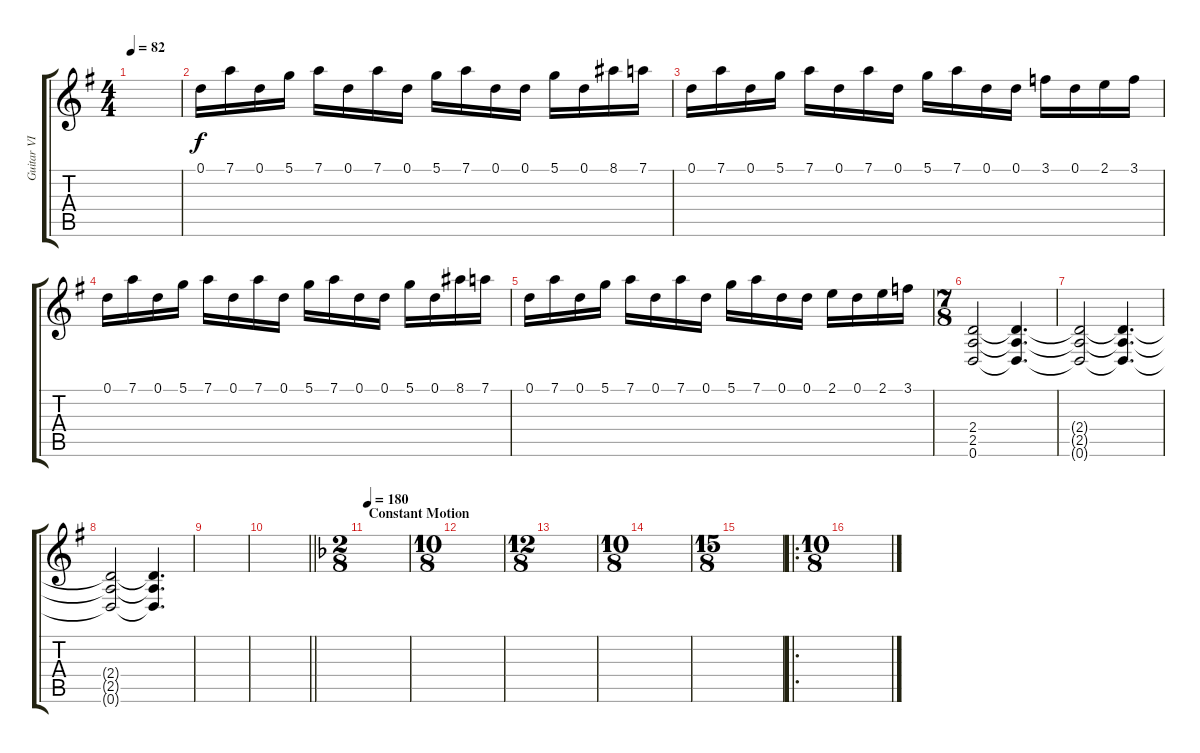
\track ("Guitar VI (Tune down 1 step)" "Guitar VI ") {instrument distortionguitar}
\staff {score tabs}
\tuning (D4 A3 F3 C3 G2 D2) {hide}
\ts (4 4)
\tempo 82
\clef g2
\ks g
|
0.1.16{volume 5} 7.1.16 0.1.16 5.1.16 7.1.16 0.1.16 7.1.16 0.1.16 5.1.16 7.1.16 0.1.16 0.1.16 5.1.16 0.1.16 8.1.16 7.1.16 |
0.1.16 7.1.16 0.1.16 5.1.16 7.1.16 0.1.16 7.1.16 0.1.16 5.1.16 7.1.16 0.1.16 0.1.16 3.1.16 0.1.16 2.1.16 3.1.16 |
0.1.16 7.1.16 0.1.16 5.1.16 7.1.16 0.1.16 7.1.16 0.1.16 5.1.16 7.1.16 0.1.16 0.1.16 5.1.16 0.1.16 8.1.16 7.1.16 |
0.1.16 7.1.16 0.1.16 5.1.16 7.1.16 0.1.16 7.1.16 0.1.16 5.1.16 7.1.16 0.1.16 0.1.16 2.1.16 0.1.16 2.1.16 3.1.16 |
\ts (7 8)
(2.4 2.5 0.6).2{volume 16} (2.4{t} 2.5{t} 0.6{t}).4{d} |
(2.4{t} 2.5{t} 0.6{t}).2 (2.4{t} 2.5{t} 0.6{t}).4{d} |
(2.4{t} 2.5{t} 0.6{t}).2 (2.4{t} 2.5{t} 0.6{t}).4{d} |
|
\barLineRight lightlight
|
\ts (2 8)
\section ("" "Constant Motion")
\tempo 180
\ks f
|
\ts (10 8)
|
\ts (12 8)
|
\ts (10 8)
|
\ts (15 8)
|
\ro
\ts (10 8)
